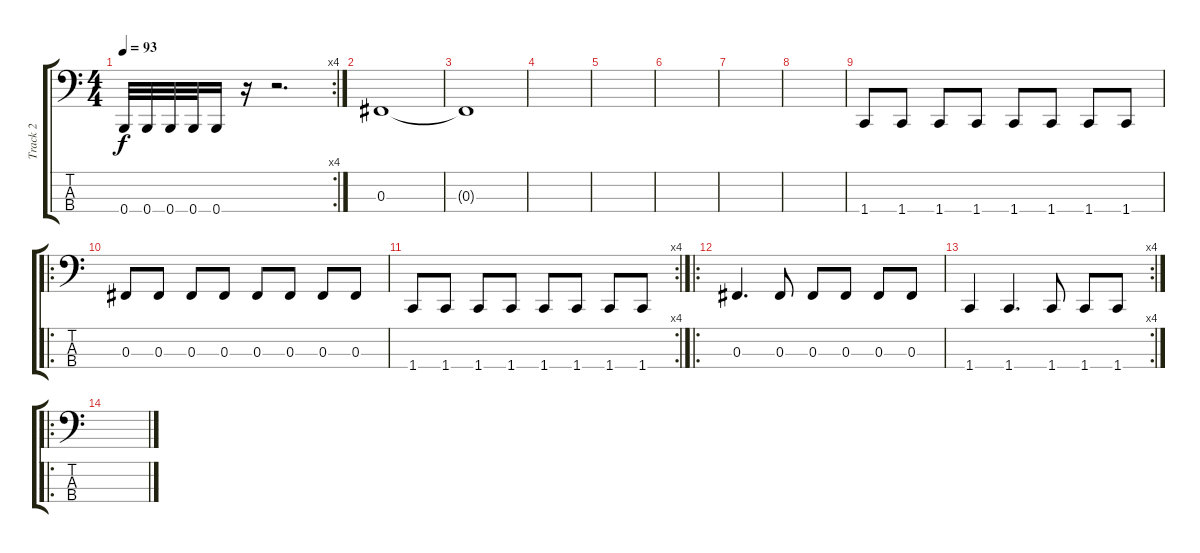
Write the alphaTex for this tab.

\track ("Track 2" "Track 2") {instrument electricbasspick}
\staff {score tabs}
\tuning (E2 B1 Gb1 B0) {hide}
\rc 4
\ts (4 4)
\tempo 93
\clef f4
\ks c
0.4.32{dy f} 0.4.32 0.4.32 0.4.32 0.4.16 r.16 r.2{d} |
0.3.1 |
0.3{t}.1 |
|
|
|
|
|
1.4.8 1.4.8 1.4.8 1.4.8 1.4.8 1.4.8 1.4.8 1.4.8 |
\ro
0.3.8 0.3.8 0.3.8 0.3.8 0.3.8 0.3.8 0.3.8 0.3.8 |
\rc 4
1.4.8 1.4.8 1.4.8 1.4.8 1.4.8 1.4.8 1.4.8 1.4.8 |
\ro
0.3.4{d} 0.3.8 0.3.8 0.3.8 0.3.8 0.3.8 |
\rc 4
1.4.4 1.4.4{d} 1.4.8 1.4.8 1.4.8 |
\ro
